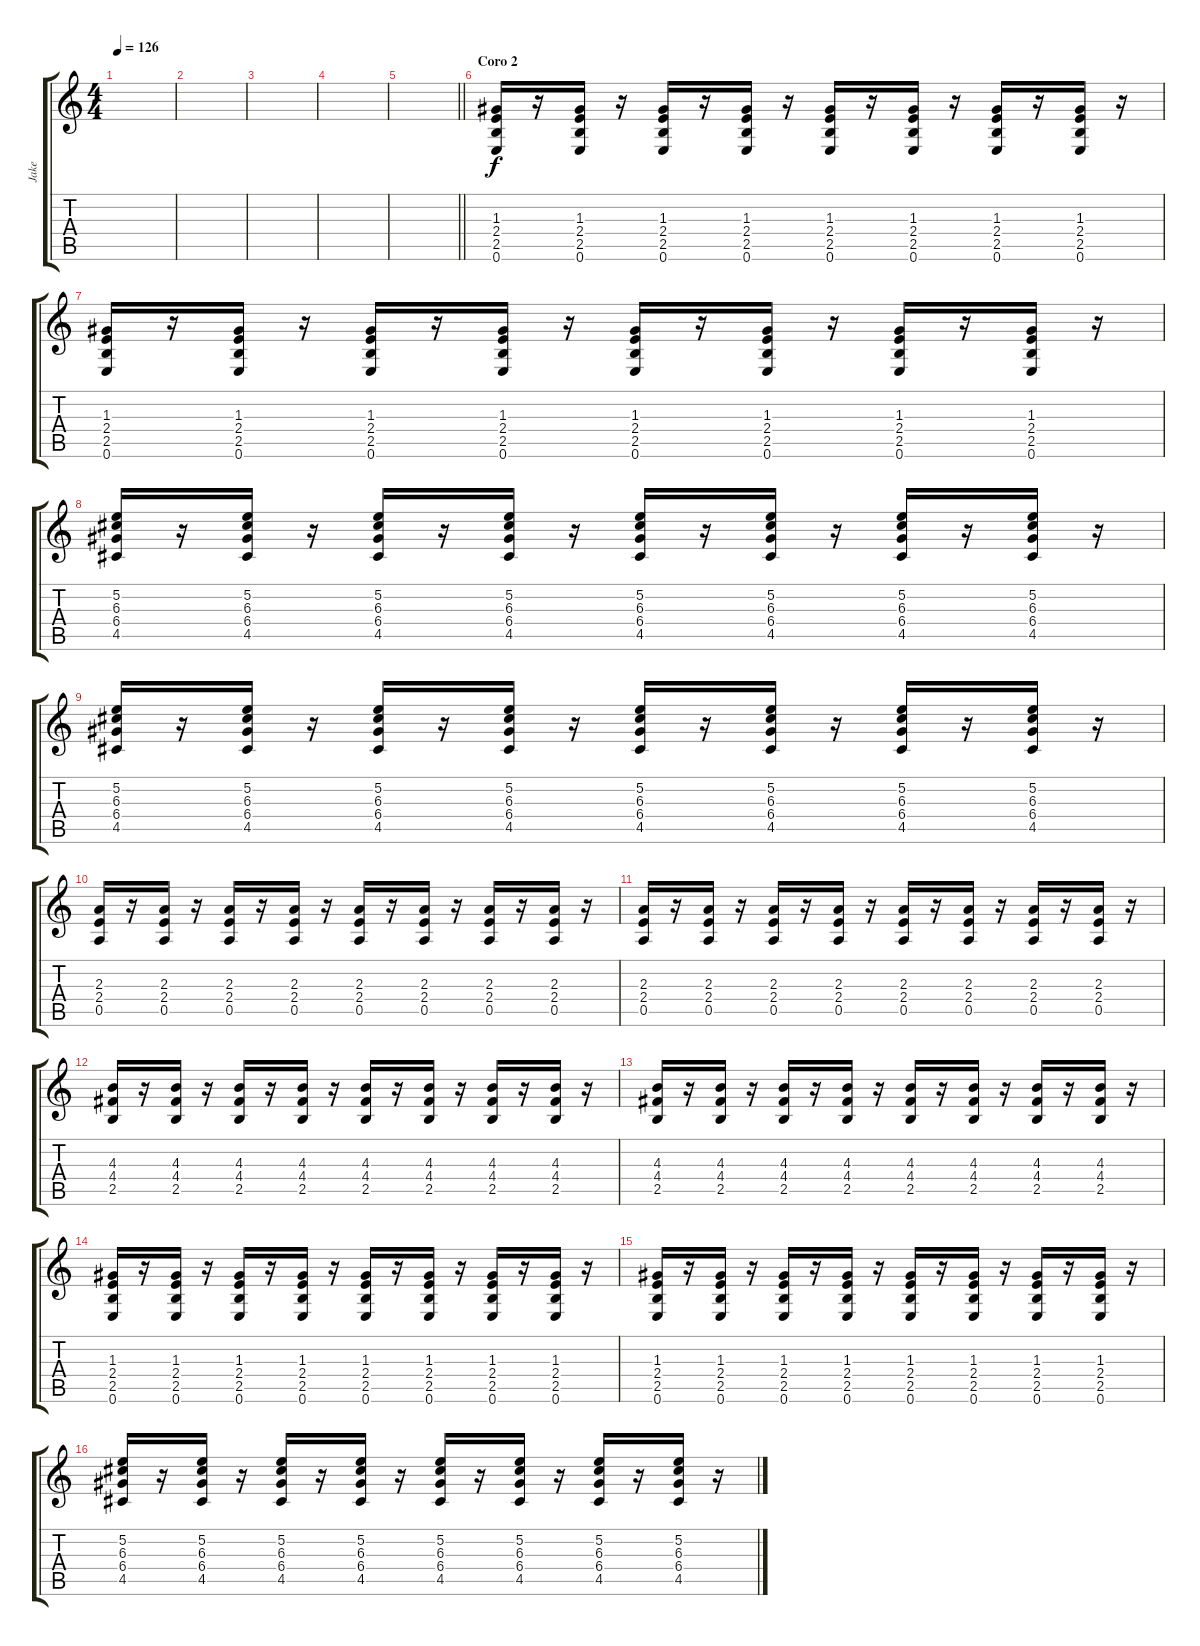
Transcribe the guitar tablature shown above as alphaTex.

\track ("Jake" "Jake") {instrument overdrivenguitar}
\staff {score tabs}
\tuning (E4 B3 G3 D3 A2 E2) {hide}
\ts (4 4)
\tempo 126
\clef g2
\ks c
|
|
|
|
\barLineRight lightlight
|
\section ("" "Coro 2")
(1.3 2.4 2.5 0.6).16{volume 0} r.16 (1.3 2.4 2.5 0.6).16 r.16 (1.3 2.4 2.5 0.6).16 r.16 (1.3 2.4 2.5 0.6).16 r.16 (1.3 2.4 2.5 0.6).16 r.16 (1.3 2.4 2.5 0.6).16 r.16 (1.3 2.4 2.5 0.6).16 r.16 (1.3 2.4 2.5 0.6).16 r.16 |
(1.3 2.4 2.5 0.6).16 r.16 (1.3 2.4 2.5 0.6).16 r.16 (1.3 2.4 2.5 0.6).16 r.16 (1.3 2.4 2.5 0.6).16 r.16 (1.3 2.4 2.5 0.6).16 r.16 (1.3 2.4 2.5 0.6).16 r.16 (1.3 2.4 2.5 0.6).16 r.16 (1.3 2.4 2.5 0.6).16 r.16{volume 14} |
(5.2 6.3 6.4 4.5).16{volume 0} r.16 (5.2 6.3 6.4 4.5).16 r.16 (5.2 6.3 6.4 4.5).16 r.16 (5.2 6.3 6.4 4.5).16 r.16 (5.2 6.3 6.4 4.5).16 r.16 (5.2 6.3 6.4 4.5).16 r.16 (5.2 6.3 6.4 4.5).16 r.16 (5.2 6.3 6.4 4.5).16 r.16 |
(5.2 6.3 6.4 4.5).16 r.16 (5.2 6.3 6.4 4.5).16 r.16 (5.2 6.3 6.4 4.5).16 r.16 (5.2 6.3 6.4 4.5).16 r.16 (5.2 6.3 6.4 4.5).16 r.16 (5.2 6.3 6.4 4.5).16 r.16 (5.2 6.3 6.4 4.5).16 r.16 (5.2 6.3 6.4 4.5).16 r.16{volume 14} |
(2.3 2.4 0.5).16{volume 0} r.16 (2.3 2.4 0.5).16 r.16 (2.3 2.4 0.5).16 r.16 (2.3 2.4 0.5).16 r.16 (2.3 2.4 0.5).16 r.16 (2.3 2.4 0.5).16 r.16 (2.3 2.4 0.5).16 r.16 (2.3 2.4 0.5).16 r.16 |
(2.3 2.4 0.5).16 r.16 (2.3 2.4 0.5).16 r.16 (2.3 2.4 0.5).16 r.16 (2.3 2.4 0.5).16 r.16 (2.3 2.4 0.5).16 r.16 (2.3 2.4 0.5).16 r.16 (2.3 2.4 0.5).16 r.16 (2.3 2.4 0.5).16 r.16{volume 14} |
(4.3 4.4 2.5).16{volume 0} r.16 (4.3 4.4 2.5).16 r.16 (4.3 4.4 2.5).16 r.16 (4.3 4.4 2.5).16 r.16 (4.3 4.4 2.5).16 r.16 (4.3 4.4 2.5).16 r.16 (4.3 4.4 2.5).16 r.16 (4.3 4.4 2.5).16 r.16 |
(4.3 4.4 2.5).16 r.16 (4.3 4.4 2.5).16 r.16 (4.3 4.4 2.5).16 r.16 (4.3 4.4 2.5).16 r.16 (4.3 4.4 2.5).16 r.16 (4.3 4.4 2.5).16 r.16 (4.3 4.4 2.5).16 r.16 (4.3 4.4 2.5).16 r.16{volume 14} |
(1.3 2.4 2.5 0.6).16{volume 0} r.16 (1.3 2.4 2.5 0.6).16 r.16 (1.3 2.4 2.5 0.6).16 r.16 (1.3 2.4 2.5 0.6).16 r.16 (1.3 2.4 2.5 0.6).16 r.16 (1.3 2.4 2.5 0.6).16 r.16 (1.3 2.4 2.5 0.6).16 r.16 (1.3 2.4 2.5 0.6).16 r.16 |
(1.3 2.4 2.5 0.6).16 r.16 (1.3 2.4 2.5 0.6).16 r.16 (1.3 2.4 2.5 0.6).16 r.16 (1.3 2.4 2.5 0.6).16 r.16 (1.3 2.4 2.5 0.6).16 r.16 (1.3 2.4 2.5 0.6).16 r.16 (1.3 2.4 2.5 0.6).16 r.16 (1.3 2.4 2.5 0.6).16 r.16{volume 14} |
(5.2 6.3 6.4 4.5).16{volume 0} r.16 (5.2 6.3 6.4 4.5).16 r.16 (5.2 6.3 6.4 4.5).16 r.16 (5.2 6.3 6.4 4.5).16 r.16 (5.2 6.3 6.4 4.5).16 r.16 (5.2 6.3 6.4 4.5).16 r.16 (5.2 6.3 6.4 4.5).16 r.16 (5.2 6.3 6.4 4.5).16 r.16
